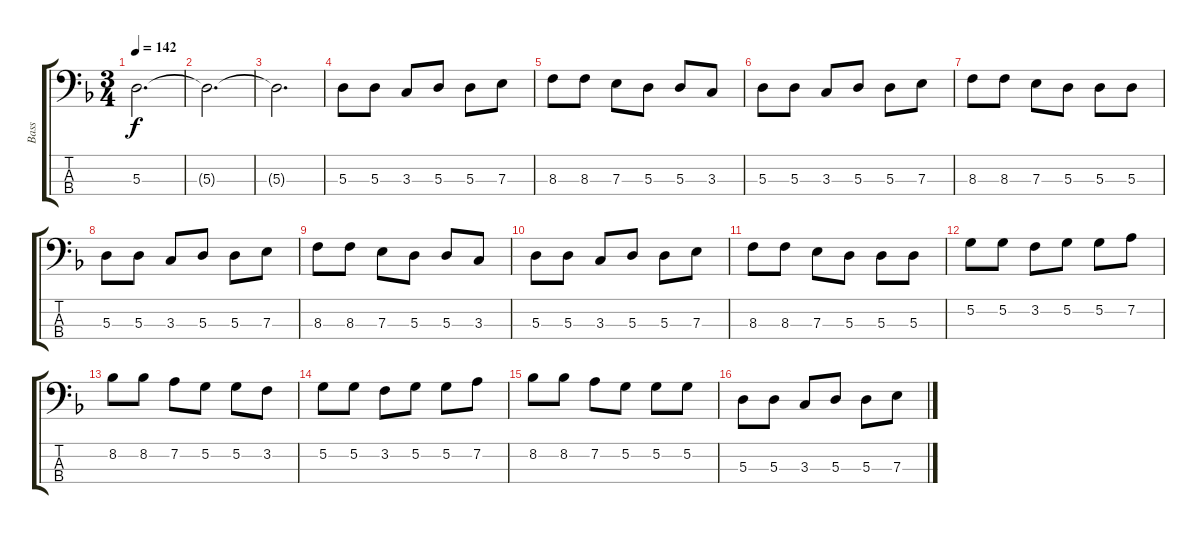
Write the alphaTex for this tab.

\track ("Bass" "Bass") {instrument electricbassfinger}
\staff {score tabs}
\tuning (G2 D2 A1 E1) {hide}
\ts (3 4)
\tempo 142
\clef f4
\ks dminor
5.3{t}.2{d dy f} |
5.3{t}.2{d} |
5.3{t}.2{d} |
5.3.8 5.3.8 3.3.8 5.3.8 5.3.8 7.3.8 |
8.3.8 8.3.8 7.3.8 5.3.8 5.3.8 3.3.8 |
5.3.8 5.3.8 3.3.8 5.3.8 5.3.8 7.3.8 |
8.3.8 8.3.8 7.3.8 5.3.8 5.3.8 5.3.8 |
5.3.8 5.3.8 3.3.8 5.3.8 5.3.8 7.3.8 |
8.3.8 8.3.8 7.3.8 5.3.8 5.3.8 3.3.8 |
5.3.8 5.3.8 3.3.8 5.3.8 5.3.8 7.3.8 |
8.3.8 8.3.8 7.3.8 5.3.8 5.3.8 5.3.8 |
5.2.8 5.2.8 3.2.8 5.2.8 5.2.8 7.2.8 |
8.2.8 8.2.8 7.2.8 5.2.8 5.2.8 3.2.8 |
5.2.8 5.2.8 3.2.8 5.2.8 5.2.8 7.2.8 |
8.2.8 8.2.8 7.2.8 5.2.8 5.2.8 5.2.8 |
5.3.8 5.3.8 3.3.8 5.3.8 5.3.8 7.3.8
